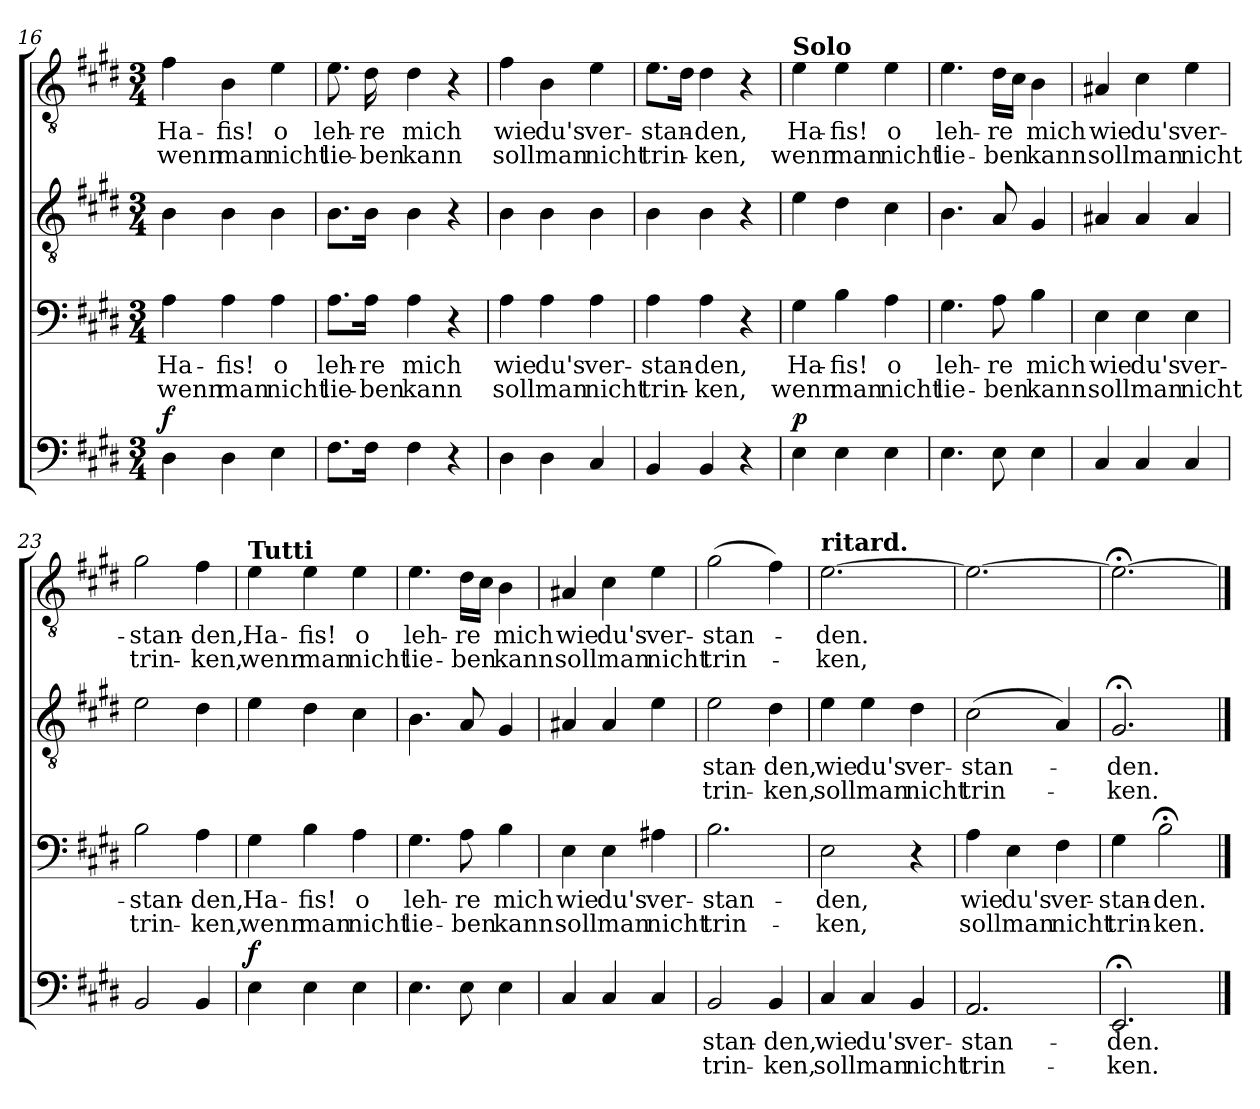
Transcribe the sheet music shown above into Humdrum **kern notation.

**kern	**text	**text	**dynam	**kern	**text	**text	**kern	**text	**text	**kern	**text	**text
*part4	*part4	*part4	*part4	*part3	*part3	*part3	*part2	*part2	*part2	*part1	*part1	*part1
*staff4	*staff4	*staff4	*staff4	*staff3	*staff3	*staff3	*staff2	*staff2	*staff2	*staff1	*staff1	*staff1
*clefF4	*	*	*	*clefF4	*	*	*clefGv2	*	*	*clefGv2	*	*
*k[f#c#g#d#]	*	*	*	*k[f#c#g#d#]	*	*	*k[f#c#g#d#]	*	*	*k[f#c#g#d#]	*	*
*M3/4	*	*	*	*M3/4	*	*	*M3/4	*	*	*M3/4	*	*
=16	=16	=16	=16	=16	=16	=16	=16	=16	=16	=16	=16	=16
!	!	!	!LO:DY:a	!	!	!	!	!	!	!	!	!
4D#	.	.	f	4A	Ha-	wenn	4B	.	.	4f#	Ha-	wenn
4D#	.	.	.	4A	-fis!	man	4B	.	.	4B	-fis!	man
4E	.	.	.	4A	o	nicht	4B	.	.	4e	o	nicht
=17	=17	=17	=17	=17	=17	=17	=17	=17	=17	=17	=17	=17
8.F#\L	.	.	.	8.A\L	leh-	lie-	8.B\L	.	.	8.e	leh-	lie-
16F#\Jk	.	.	.	16A\Jk	-re	-ben	16B\Jk	.	.	16d#	-re	-ben
4F#	.	.	.	4A	mich	kann	4B	.	.	4d#	mich	kann
4r	.	.	.	4r	.	.	4r	.	.	4r	.	.
=18	=18	=18	=18	=18	=18	=18	=18	=18	=18	=18	=18	=18
4D#	.	.	.	4A	wie	soll	4B	.	.	4f#	wie	soll
4D#	.	.	.	4A	du's	man	4B	.	.	4B	du's	man
4C#	.	.	.	4A	ver-	nicht	4B	.	.	4e	ver-	nicht
=19	=19	=19	=19	=19	=19	=19	=19	=19	=19	=19	=19	=19
4BB	.	.	.	4A	-stan-	trin-	4B	.	.	8.eL	-stan-	trin-
.	.	.	.	.	.	.	.	.	.	16d#Jk	.	.
4BB	.	.	.	4A	-den,	-ken,	4B	.	.	4d#	-den,	-ken,
4r	.	.	.	4r	.	.	4r	.	.	4r	.	.
=20	=20	=20	=20	=20	=20	=20	=20	=20	=20	=20	=20	=20
!	!	!	!	!	!	!	!	!	!	!LO:TX:a:B:t=Solo	!	!
!	!	!	!LO:DY:a	!	!	!	!	!	!	!	!	!
4E	.	.	p	4G#	Ha-	wenn	4e	.	.	4e	Ha-	wenn
4E	.	.	.	4B	-fis!	man	4d#	.	.	4e	-fis!	man
4E	.	.	.	4A	o	nicht	4c#	.	.	4e	o	nicht
=21	=21	=21	=21	=21	=21	=21	=21	=21	=21	=21	=21	=21
4.E	.	.	.	4.G#	leh-	lie-	4.B	.	.	4.e	leh-	lie-
8E	.	.	.	8A	-re	-ben	8A	.	.	16d#LL	-re	-ben
.	.	.	.	.	.	.	.	.	.	16c#JJ	.	.
4E	.	.	.	4B	mich	kann	4G#	.	.	4B	mich	kann
=22	=22	=22	=22	=22	=22	=22	=22	=22	=22	=22	=22	=22
4C#	.	.	.	4E	wie	soll	4A#X	.	.	4A#X	wie	soll
4C#	.	.	.	4E	du's	man	4A#	.	.	4c#	du's	man
4C#	.	.	.	4E	ver-	nicht	4A#	.	.	4e	ver-	nicht
=23	=23	=23	=23	=23	=23	=23	=23	=23	=23	=23	=23	=23
2BB	.	.	.	2B	-stan-	trin-	2e	.	.	2g#	-stan-	trin-
4BB	.	.	.	4A	-den,	-ken,	4d#	.	.	4f#	-den,	-ken,
=24	=24	=24	=24	=24	=24	=24	=24	=24	=24	=24	=24	=24
!	!	!	!	!	!	!	!	!	!	!LO:TX:a:B:t=Tutti	!	!
!	!	!	!LO:DY:a	!	!	!	!	!	!	!	!	!
4E	.	.	f	4G#	Ha-	wenn	4e	.	.	4e	Ha-	wenn
4E	.	.	.	4B	-fis!	man	4d#	.	.	4e	-fis!	man
4E	.	.	.	4A	o	nicht	4c#	.	.	4e	o	nicht
=25	=25	=25	=25	=25	=25	=25	=25	=25	=25	=25	=25	=25
4.E	.	.	.	4.G#	leh-	lie-	4.B	.	.	4.e	leh-	lie-
8E	.	.	.	8A	-re	-ben	8A	.	.	16d#LL	-re	-ben
.	.	.	.	.	.	.	.	.	.	16c#JJ	.	.
4E	.	.	.	4B	mich	kann	4G#	.	.	4B	mich	kann
=26	=26	=26	=26	=26	=26	=26	=26	=26	=26	=26	=26	=26
4C#	.	.	.	4E	wie	soll	4A#X	.	.	4A#X	wie	soll
4C#	.	.	.	4E	du's	man	4A#	.	.	4c#	du's	man
4C#	.	.	.	4A#X	ver-	nicht	4e	.	.	4e	ver-	nicht
=27	=27	=27	=27	=27	=27	=27	=27	=27	=27	=27	=27	=27
2BB	-stan-	trin-	.	2.B	-stan-	trin-	2e	-stan-	trin-	(2g#	-stan-	trin-
4BB	-den,	-ken,	.	.	.	.	4d#	-den,	-ken,	4f#)	.	.
=28	=28	=28	=28	=28	=28	=28	=28	=28	=28	=28	=28	=28
!	!	!	!	!	!	!	!	!	!	!LO:TX:a:B:t=ritard.	!	!
4C#	wie	soll	.	2E	-den,	-ken,	4e	wie	soll	[2.e	-den.	-ken,
4C#	du's	man	.	.	.	.	4e	du's	man	.	.	.
4BB	ver-	nicht	.	4r	.	.	4d#	ver-	nicht	.	.	.
=29	=29	=29	=29	=29	=29	=29	=29	=29	=29	=29	=29	=29
2.AA	-stan-	trin-	.	4A	wie	soll	(2c#	-stan-	trin-	2.e_	.	.
.	.	.	.	4E	du's	man	.	.	.	.	.	.
.	.	.	.	4F#	ver-	nicht	4A)	.	.	.	.	.
=30	=30	=30	=30	=30	=30	=30	=30	=30	=30	=30	=30	=30
2.EE;<	-den.	-ken.	.	4G#	-stan-	trin-	2.G#;<	-den.	-ken.	2.e;<_	.	.
.	.	.	.	2B;<	-den.	-ken.	.	.	.	.	.	.
==	==	==	==	==	==	==	==	==	==	==	==	==
*-	*-	*-	*-	*-	*-	*-	*-	*-	*-	*-	*-	*-
